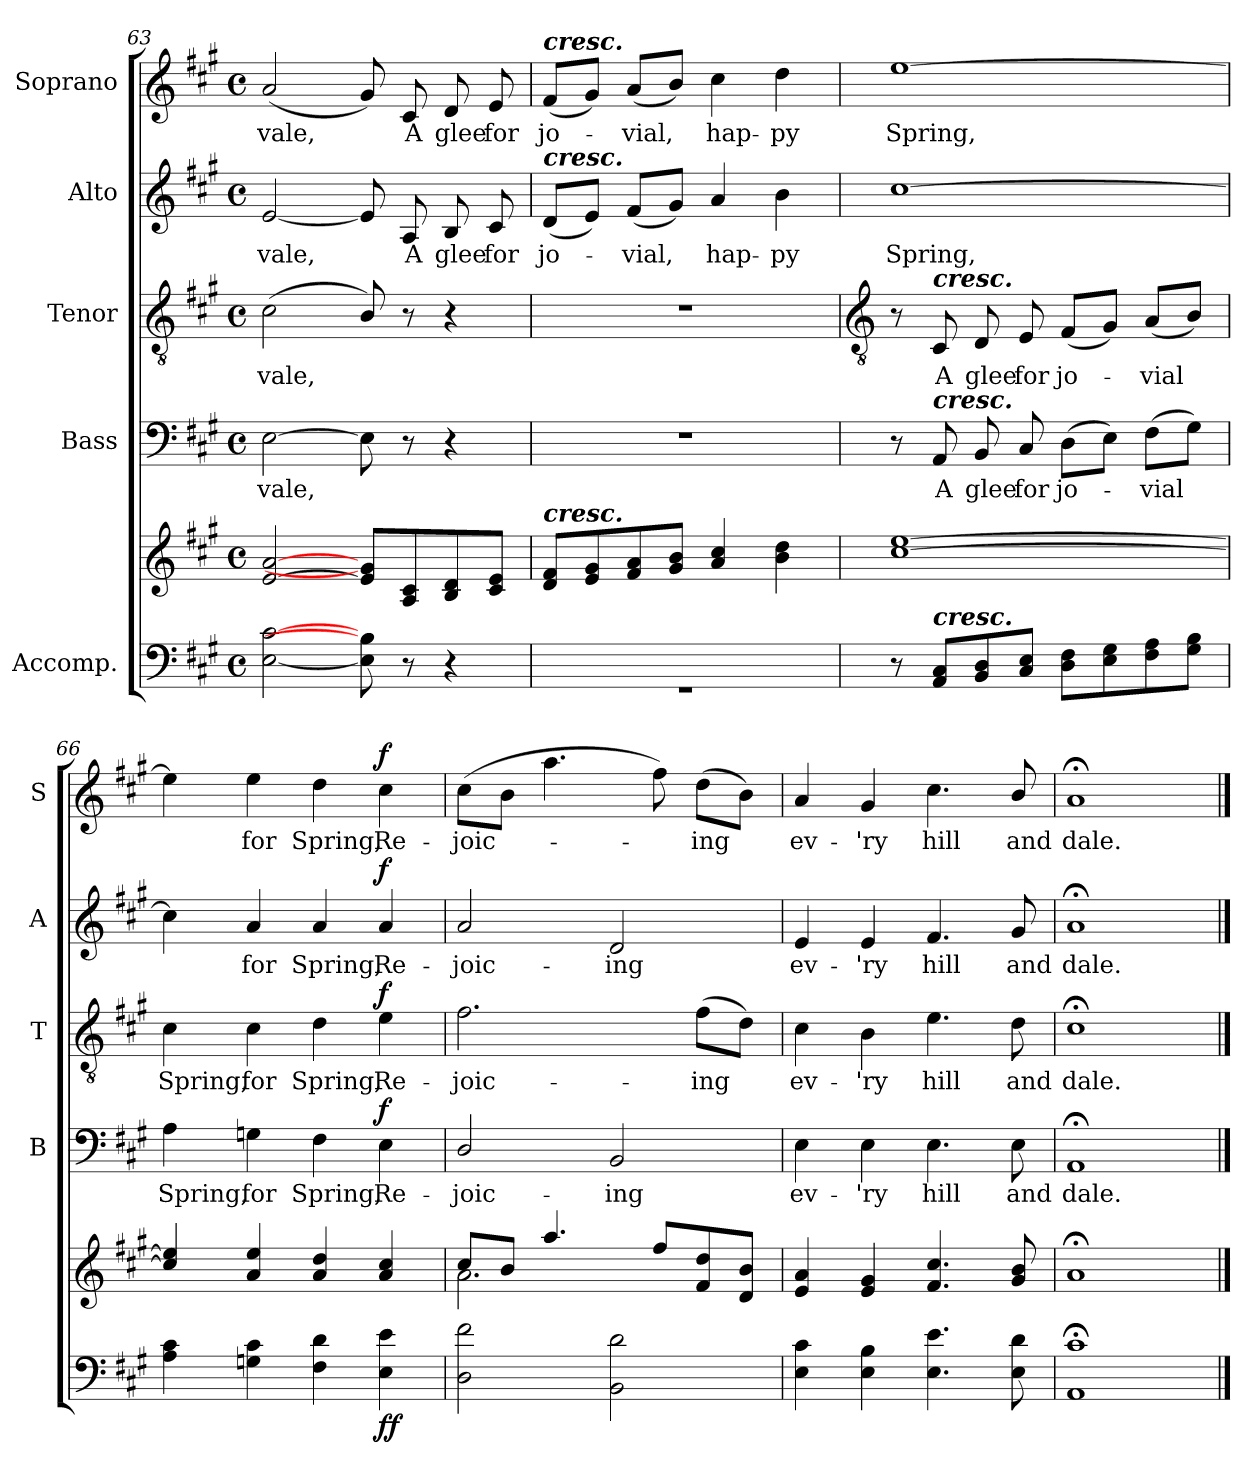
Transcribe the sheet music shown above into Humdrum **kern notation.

**kern	**kern	**dynam	**kern	**text	**dynam	**kern	**text	**dynam	**kern	**text	**dynam	**kern	**text	**dynam
*part5	*part5	*part5	*part4	*part4	*part4	*part3	*part3	*part3	*part2	*part2	*part2	*part1	*part1	*part1
*staff6	*staff5	*staff5/6	*staff4	*staff4	*staff4	*staff3	*staff3	*staff3	*staff2	*staff2	*staff2	*staff1	*staff1	*staff1
*I"Accomp.	*	*	*I"Bass	*	*	*I"Tenor	*	*	*I"Alto	*	*	*I"Soprano	*	*
*	*	*	*I'B	*	*	*I'T	*	*	*I'A	*	*	*I'S	*	*
*clefF4	*clefG2	*	*clefF4	*	*	*clefGv2	*	*	*clefG2	*	*	*clefG2	*	*
*k[f#c#g#]	*k[f#c#g#]	*	*k[f#c#g#]	*	*	*k[f#c#g#]	*	*	*k[f#c#g#]	*	*	*k[f#c#g#]	*	*
*A:	*A:	*	*A:	*	*	*A:	*	*	*A:	*	*	*A:	*	*
*M4/4	*M4/4	*	*M4/4	*	*	*M4/4	*	*	*M4/4	*	*	*M4/4	*	*
*met(c)	*met(c)	*	*met(c)	*	*	*met(c)	*	*	*met(c)	*	*	*met(c)	*	*
=63	=63	=63	=63	=63	=63	=63	=63	=63	=63	=63	=63	=63	=63	=63
*^	*^	*	*	*	*	*	*	*	*	*	*	*	*	*
!	!	!	!	!	!	!LO:LY:b	!	!	!LO:LY:b	!	!	!LO:LY:b	!	!	!LO:LY:b	!
2ryy	[2E\ [2c#\	[2e/ [2a/	1ryy	.	[2E	vale,	.	(<2c#	vale,	.	[2e	vale,	.	(<2a	vale,	.
8ryy	8E\] 8B\]	8e/] 8g#/]L	.	.	8E]	.	.	8B/)	.	.	8e]	.	.	8g#)	.	.
!	!	!	!	!	!	!	!	!	!	!	!	!LO:LY:b	!	!	!LO:LY:b	!
4.ryy	8r	8A/ 8c#/	.	.	8r	.	.	8r	.	.	8A	A	.	8c#	A	.
!	!	!	!	!	!	!	!	!	!	!	!	!LO:LY:b	!	!	!LO:LY:b	!
.	4r	8B/ 8d/	.	.	4r	.	.	4r	.	.	8B	glee	.	8d	glee	.
!	!	!	!	!	!	!	!	!	!	!	!	!LO:LY:b	!	!	!LO:LY:b	!
.	.	8c#/ 8e/J	.	.	.	.	.	.	.	.	8c#	for	.	8e	for	.
=64	=64	=64	=64	=64	=64	=64	=64	=64	=64	=64	=64	=64	=64	=64	=64	=64
!	!	!	!	!	!	!	!	!	!	!	!	!	!	!LO:TX:a:Bi:t=cresc.	!	!
!	!	!	!	!	!	!	!	!	!	!	!LO:TX:a:Bi:t=cresc.	!	!	!	!	!
!	!	!LO:TX:a:Bi:t=cresc.	!	!	!	!	!	!	!	!	!	!	!	!	!	!
!	!	!	!	!	!	!	!	!	!	!	!	!LO:LY:b	!	!	!LO:LY:b	!
1ryy	1r	8d/ 8f#/L	1ryy	.	1r	.	.	1r	.	.	(<8dL	jo-	.	(<8f#L	jo-	.
.	.	8e/ 8g#/	.	.	.	.	.	.	.	.	8eJ)	.	.	8g#J)	.	.
!	!	!	!	!	!	!	!	!	!	!	!	!LO:LY:b	!	!	!LO:LY:b	!
.	.	8f#/ 8a/	.	.	.	.	.	.	.	.	(<8f#L	vial,	.	(<8aL	vial,	.
.	.	8g#/ 8b/J	.	.	.	.	.	.	.	.	8g#J)	.	.	8bJ)	.	.
!	!	!	!	!	!	!	!	!	!	!	!	!LO:LY:b	!	!	!LO:LY:b	!
.	.	4a/ 4cc#/	.	.	.	.	.	.	.	.	4a	hap-	.	4cc#	hap-	.
!	!	!	!	!	!	!	!	!	!	!	!	!LO:LY:b	!	!	!LO:LY:b	!
.	.	4b\ 4dd\	.	.	.	.	.	.	.	.	4b	-py	.	4dd	-py	.
*v	*v	*	*	*	*	*	*	*	*	*	*	*	*	*	*	*
!!LO:LB:g=z
=65	=65	=65	=65	=65	=65	=65	=65	=65	=65	=65	=65	=65	=65	=65	=65
*	*	*	*	*	*	*	*clefGv2	*	*	*	*	*	*	*	*
!	!	!	!	!	!	!	!	!	!	!	!LO:LY:b	!	!	!LO:LY:b	!
8r	[1cc# [1ee	1ryy	.	8r	.	.	8r	.	.	[1cc#	Spring,	.	[1ee	Spring,	.
!	!	!	!	!	!	!	!LO:TX:a:Bi:t=cresc.	!	!	!	!	!	!	!	!
!	!	!	!	!LO:TX:a:Bi:t=cresc.	!	!	!	!	!	!	!	!	!	!	!
!LO:TX:a:Bi:t=cresc.	!	!	!	!	!	!	!	!	!	!	!	!	!	!	!
!	!	!	!	!	!LO:LY:b	!	!	!LO:LY:b	!	!	!	!	!	!	!
8AA 8C#L	.	.	.	8AA	A	.	8C#	A	.	.	.	.	.	.	.
!	!	!	!	!	!LO:LY:b	!	!	!LO:LY:b	!	!	!	!	!	!	!
8BB 8D	.	.	.	8BB	glee	.	8D	glee	.	.	.	.	.	.	.
!	!	!	!	!	!LO:LY:b	!	!	!LO:LY:b	!	!	!	!	!	!	!
8C# 8EJ	.	.	.	8C#	for	.	8E	for	.	.	.	.	.	.	.
!	!	!	!	!	!LO:LY:b	!	!	!LO:LY:b	!	!	!	!	!	!	!
8D 8F#L	.	.	.	(>8DL	jo-	.	(<8F#L	jo-	.	.	.	.	.	.	.
8E 8G#	.	.	.	8EJ)	.	.	8G#J)	.	.	.	.	.	.	.	.
!	!	!	!	!	!LO:LY:b	!	!	!LO:LY:b	!	!	!	!	!	!	!
8F# 8A	.	.	.	(>8F#L	vial	.	(<8AL	vial	.	.	.	.	.	.	.
8G# 8BJ	.	.	.	8G#J)	.	.	8BJ)	.	.	.	.	.	.	.	.
=66	=66	=66	=66	=66	=66	=66	=66	=66	=66	=66	=66	=66	=66	=66	=66
!	!	!	!	!	!LO:LY:b	!	!	!LO:LY:b	!	!	!	!	!	!	!
4A 4c#	4cc#] 4ee]	1ryy	.	4A	Spring,	.	4c#	Spring,	.	4cc#]	.	.	4ee]	.	.
!	!	!	!	!	!LO:LY:b	!	!	!LO:LY:b	!	!	!LO:LY:b	!	!	!LO:LY:b	!
4Gn 4c#	4a 4ee	.	.	4Gn	for	.	4c#	for	.	4a	for	.	4ee	for	.
!	!	!	!	!	!LO:LY:b	!	!	!LO:LY:b	!	!	!LO:LY:b	!	!	!LO:LY:b	!
4F# 4d	4a 4dd	.	.	4F#	Spring,	.	4d	Spring,	.	4a	Spring,	.	4dd	Spring,	.
!	!	!	!LO:DY:b=2	!	!LO:LY:b	!	!	!LO:LY:b	!	!	!LO:LY:b	!	!	!LO:LY:b	!
!	!	!	!LO:DY:n=1:b	!	!	!LO:DY:b	!	!	!LO:DY:b	!	!	!LO:DY:b	!	!	!LO:DY:b
4E 4e	4a 4cc#	.	f f	4E	Re-	f	4e	Re-	f	4a	Re-	f	4cc#	Re-	f
=67	=67	=67	=67	=67	=67	=67	=67	=67	=67	=67	=67	=67	=67	=67	=67
!	!	!	!	!	!LO:LY:b	!	!	!LO:LY:b	!	!	!LO:LY:b	!	!	!LO:LY:b	!
2D\ 2f#\	8cc#/L	2.a\	.	2D/	-joic-	.	2.f#	-joic-	.	2a	-joic-	.	(>8cc#L	-joic-	.
.	8b/J	.	.	.	.	.	.	.	.	.	.	.	8bJ	.	.
.	4.aa/	.	.	.	.	.	.	.	.	.	.	.	4.aa	.	.
!	!	!	!	!	!LO:LY:b	!	!	!	!	!	!LO:LY:b	!	!	!	!
2BB 2d	.	.	.	2BB	-ing	.	.	.	.	2d	-ing	.	.	.	.
.	8ff#/L	.	.	.	.	.	.	.	.	.	.	.	8ff#)	.	.
!	!	!	!	!	!	!	!	!LO:LY:b	!	!	!	!	!	!LO:LY:b	!
.	8f#/ 8dd/	4ryy	.	.	.	.	(>8f#L	-ing	.	.	.	.	(>8ddL	ing	.
.	8d/ 8b/J	.	.	.	.	.	8dJ)	.	.	.	.	.	8bJ)	.	.
=68	=68	=68	=68	=68	=68	=68	=68	=68	=68	=68	=68	=68	=68	=68	=68
!	!	!	!	!	!LO:LY:b	!	!	!LO:LY:b	!	!	!LO:LY:b	!	!	!LO:LY:b	!
4E 4c#	4e 4a	1ryy	.	4E	ev-	.	4c#	ev-	.	4e	ev-	.	4a	ev-	.
!	!	!	!	!	!LO:LY:b	!	!	!LO:LY:b	!	!	!LO:LY:b	!	!	!LO:LY:b	!
4E 4B	4e 4g#	.	.	4E	-'ry	.	4B	-'ry	.	4e	-'ry	.	4g#	-'ry	.
!	!	!	!	!	!LO:LY:b	!	!	!LO:LY:b	!	!	!LO:LY:b	!	!	!LO:LY:b	!
4.E 4.e	4.f# 4.cc#	.	.	4.E	hill	.	4.e	hill	.	4.f#	hill	.	4.cc#	hill	.
!	!	!	!	!	!LO:LY:b	!	!	!LO:LY:b	!	!	!LO:LY:b	!	!	!LO:LY:b	!
8E 8d	8g#/ 8b/	.	.	8E	and	.	8d	and	.	8g#	and	.	8b/	and	.
=69	=69	=69	=69	=69	=69	=69	=69	=69	=69	=69	=69	=69	=69	=69	=69
!	!	!	!	!	!LO:LY:b	!	!	!LO:LY:b	!	!	!LO:LY:b	!	!	!LO:LY:b	!
1AA; 1c#;	1a;<	1ryy	.	1AA;<	dale.	.	1c#;<	dale.	.	1a;<	dale.	.	1a;<	dale.	.
*	*v	*v	*	*	*	*	*	*	*	*	*	*	*	*	*
==	==	==	==	==	==	==	==	==	==	==	==	==	==	==
*-	*-	*-	*-	*-	*-	*-	*-	*-	*-	*-	*-	*-	*-	*-
